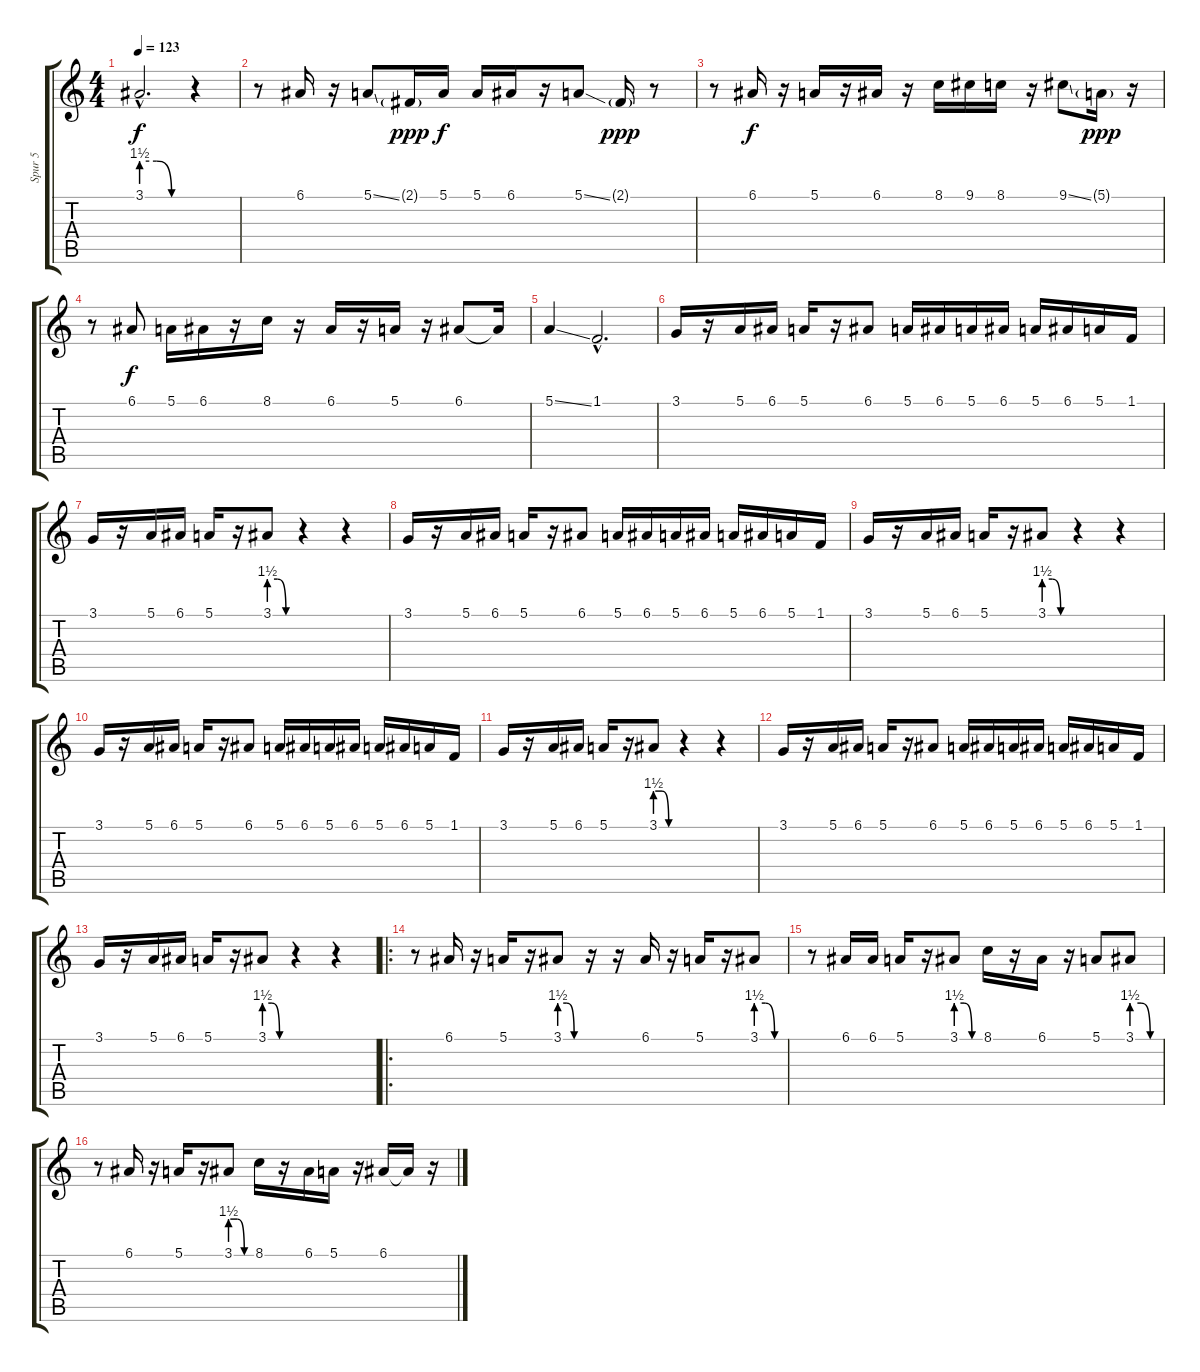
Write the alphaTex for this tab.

\track ("Spur 5" "Spur 5") {instrument trumpet}
\staff {score tabs}
\tuning (E4 B3 G3 D3 A2 E2) {hide}
\ts (4 4)
\tempo 123
\clef g2
\ks c
3.1{be (custom 0 6 20 6 40 0 60 0) hac}.2{d dy f} r.4 |
r.8 6.1.16 r.16 5.1{ss}.8 2.1{g}.16{dy ppp} 5.1.16{dy f} 5.1.16 6.1.16 r.16 5.1{ss}.8 2.1{g}.16{dy ppp} r.8 |
r.8 6.1.16{dy f} r.16 5.1.16 r.16 6.1.16 r.16 8.1.16 9.1.16 8.1.16 r.16 9.1{ss}.8 5.1{g}.16{dy ppp} r.16 |
r.8 6.1.8{dy f} 5.1.16 6.1.16 r.16 8.1.16 r.16 6.1.16 r.16 5.1.16 r.16 6.1.8 6.1{t}.16 |
5.1{ss}.4 1.1{hac}.2{d} |
3.1.16 r.16 5.1.16 6.1.16 5.1.16 r.16 6.1.8 5.1.16 6.1.16 5.1.16 6.1.16 5.1.16 6.1.16 5.1.16 1.1.16 |
3.1.16 r.16 5.1.16 6.1.16 5.1.16 r.16 3.1{be (custom 0 6 20 6 40 0 60 0)}.8 r.4 r.4 |
3.1.16 r.16 5.1.16 6.1.16 5.1.16 r.16 6.1.8 5.1.16 6.1.16 5.1.16 6.1.16 5.1.16 6.1.16 5.1.16 1.1.16 |
3.1.16 r.16 5.1.16 6.1.16 5.1.16 r.16 3.1{be (custom 0 6 20 6 40 0 60 0)}.8 r.4 r.4 |
3.1.16 r.16 5.1.16 6.1.16 5.1.16 r.16 6.1.8 5.1.16 6.1.16 5.1.16 6.1.16 5.1.16 6.1.16 5.1.16 1.1.16 |
3.1.16 r.16 5.1.16 6.1.16 5.1.16 r.16 3.1{be (custom 0 6 20 6 40 0 60 0)}.8 r.4 r.4 |
3.1.16 r.16 5.1.16 6.1.16 5.1.16 r.16 6.1.8 5.1.16 6.1.16 5.1.16 6.1.16 5.1.16 6.1.16 5.1.16 1.1.16 |
3.1.16 r.16 5.1.16 6.1.16 5.1.16 r.16 3.1{be (custom 0 6 20 6 40 0 60 0)}.8 r.4 r.4 |
\ro
r.8 6.1.16 r.16 5.1.16 r.16 3.1{be (custom 0 6 20 6 40 0 60 0)}.8 r.16 r.16 6.1.16 r.16 5.1.16 r.16 3.1{be (custom 0 6 20 6 40 0 60 0)}.8 |
r.8 6.1.16 6.1.16 5.1.16 r.16 3.1{be (custom 0 6 20 6 40 0 60 0)}.8 8.1.16 r.16 6.1.16 r.16 5.1.8 3.1{be (custom 0 6 20 6 40 0 60 0)}.8 |
r.8 6.1.16 r.16 5.1.16 r.16 3.1{be (custom 0 6 20 6 40 0 60 0)}.8 8.1.16 r.16 6.1.16 5.1.16 r.16 6.1.16 6.1{t}.16 r.16
